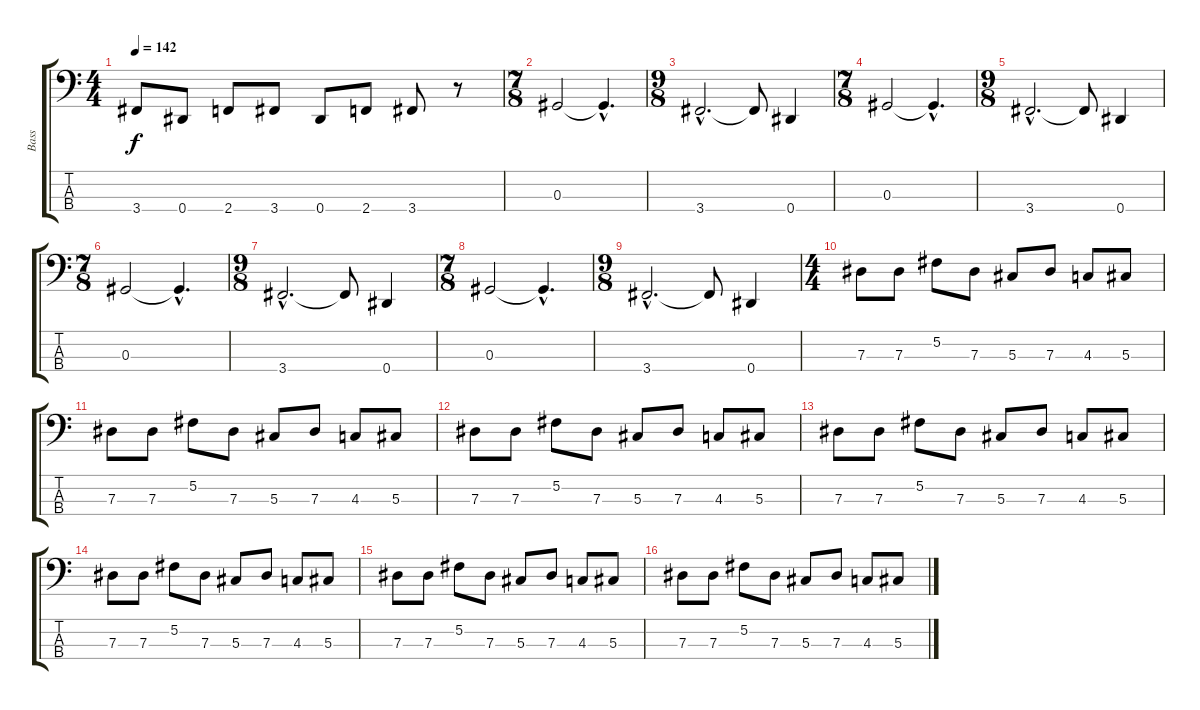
\track ("Bass" "Bass") {instrument electricbassfinger}
\staff {score tabs}
\tuning (Gb2 Db2 Ab1 Eb1) {hide}
\ts (4 4)
\tempo 142
\clef f4
\ks c
3.4.8{dy f} 0.4.8 2.4.8 3.4.8 0.4.8 2.4.8 3.4.8 r.8 |
\ts (7 8)
0.3.2 0.3{hac t}.4{d} |
\ts (9 8)
3.4{hac}.2{d} 3.4{t}.8 0.4.4 |
\ts (7 8)
0.3.2 0.3{hac t}.4{d} |
\ts (9 8)
3.4{hac}.2{d} 3.4{t}.8 0.4.4 |
\ts (7 8)
0.3.2 0.3{hac t}.4{d} |
\ts (9 8)
3.4{hac}.2{d} 3.4{t}.8 0.4.4 |
\ts (7 8)
0.3.2 0.3{hac t}.4{d} |
\ts (9 8)
3.4{hac}.2{d} 3.4{t}.8 0.4.4 |
\ts (4 4)
7.3.8 7.3.8 5.2.8 7.3.8 5.3.8 7.3.8 4.3.8 5.3.8 |
7.3.8 7.3.8 5.2.8 7.3.8 5.3.8 7.3.8 4.3.8 5.3.8 |
7.3.8 7.3.8 5.2.8 7.3.8 5.3.8 7.3.8 4.3.8 5.3.8 |
7.3.8 7.3.8 5.2.8 7.3.8 5.3.8 7.3.8 4.3.8 5.3.8 |
7.3.8 7.3.8 5.2.8 7.3.8 5.3.8 7.3.8 4.3.8 5.3.8 |
7.3.8 7.3.8 5.2.8 7.3.8 5.3.8 7.3.8 4.3.8 5.3.8 |
7.3.8 7.3.8 5.2.8 7.3.8 5.3.8 7.3.8 4.3.8 5.3.8
